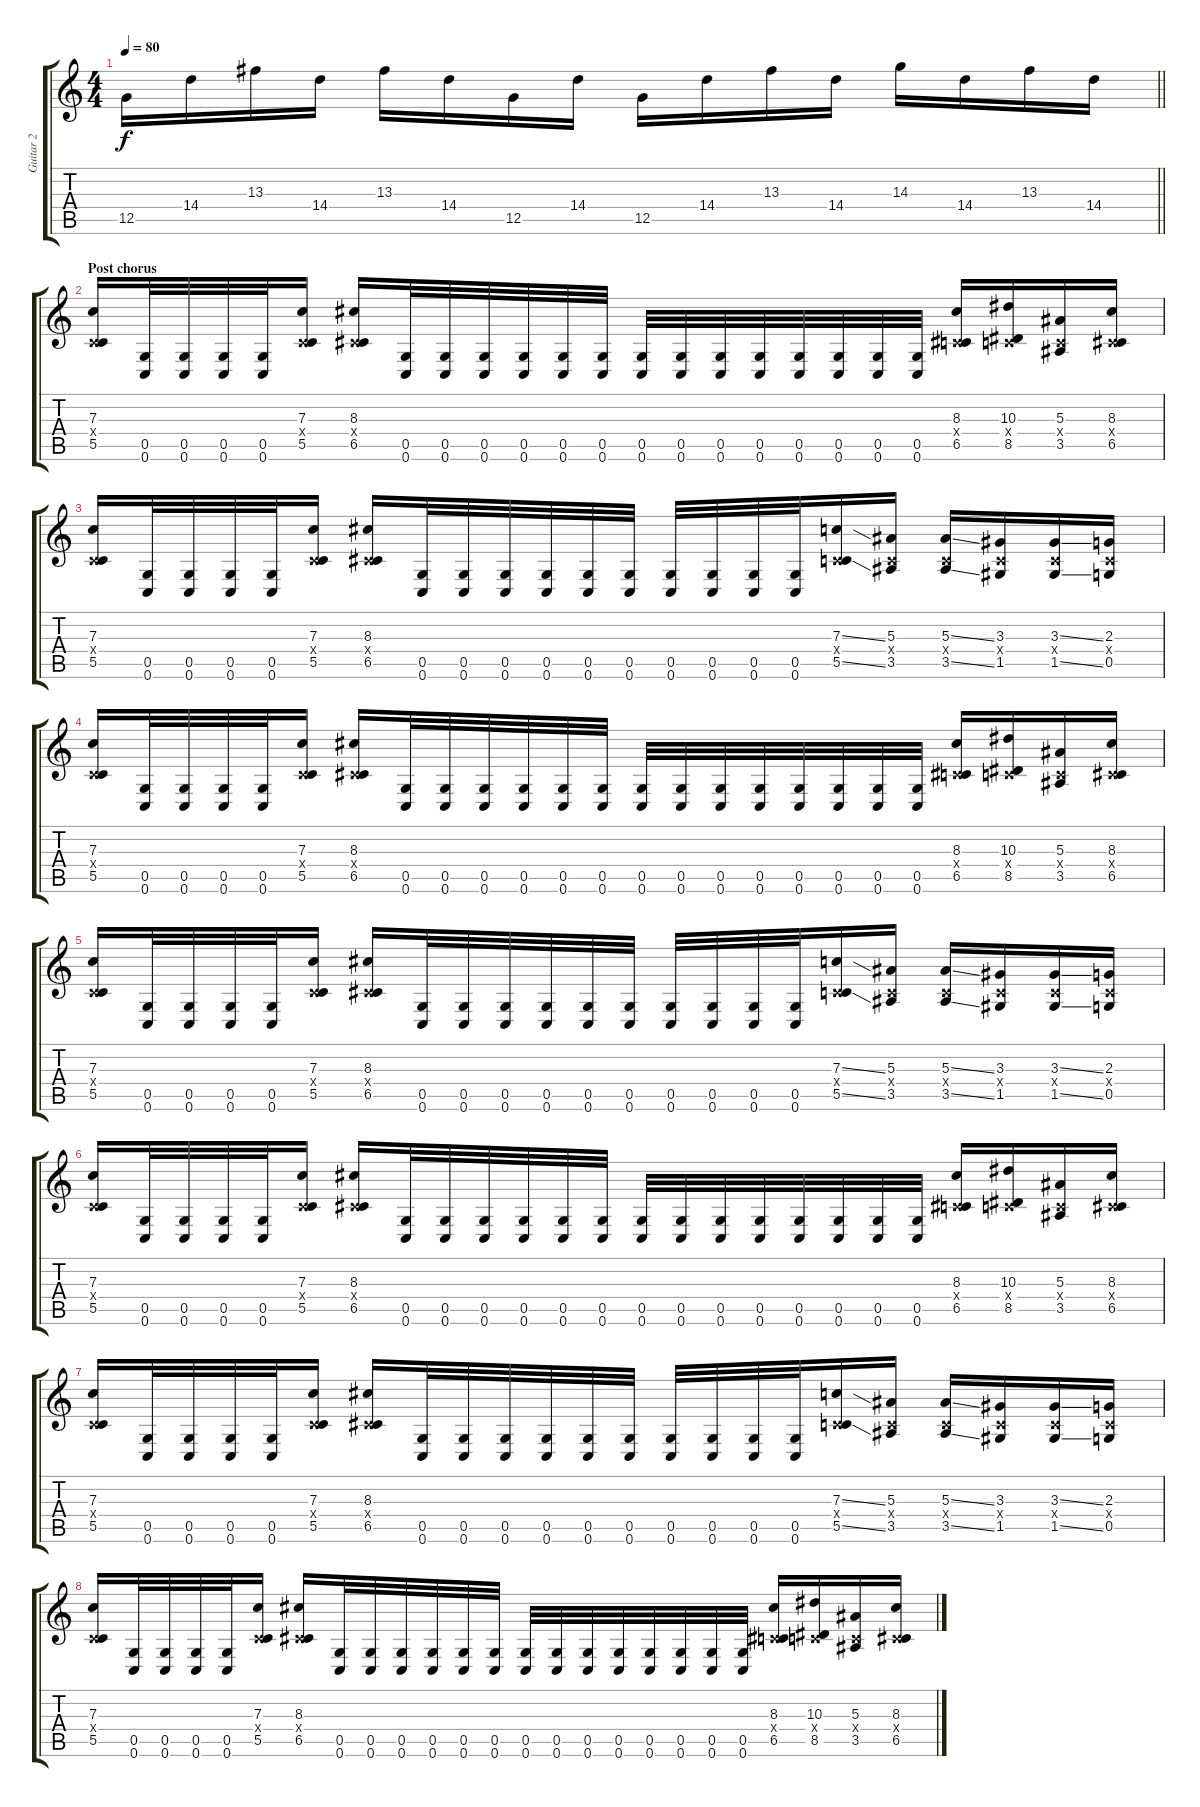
\track ("Guitar 2" "Guitar 2") {instrument distortionguitar}
\staff {score tabs}
\tuning (D4 A3 F3 C3 G2 C2) {hide}
\ts (4 4)
\tempo 80
\clef g2
\barLineRight lightlight
\ks c
12.5.16{dy f} 14.4.16 13.3.16 14.4.16 13.3.16 14.4.16 12.5.16 14.4.16 12.5.16 14.4.16 13.3.16 14.4.16 14.3.16 14.4.16 13.3.16 14.4.16 |
\section ("" "Post chorus")
(7.3 0.4{x} 5.5).16{instrument distortionguitar} (0.5 0.6).32 (0.5 0.6).32 (0.5 0.6).32 (0.5 0.6).32 (7.3 0.4{x} 5.5).16 (8.3 0.4{x} 6.5).16 (0.5 0.6).32 (0.5 0.6).32 (0.5 0.6).32 (0.5 0.6).32 (0.5 0.6).32 (0.5 0.6).32 (0.5 0.6).32 (0.5 0.6).32 (0.5 0.6).32 (0.5 0.6).32 (0.5 0.6).32 (0.5 0.6).32 (0.5 0.6).32 (0.5 0.6).32 (8.3 0.4{x} 6.5).16 (10.3 0.4{x} 8.5).16 (5.3 0.4{x} 3.5).16 (8.3 0.4{x} 6.5).16 |
(7.3 0.4{x} 5.5).16 (0.5 0.6).32 (0.5 0.6).32 (0.5 0.6).32 (0.5 0.6).32 (7.3 0.4{x} 5.5).16 (8.3 0.4{x} 6.5).16 (0.5 0.6).32 (0.5 0.6).32 (0.5 0.6).32 (0.5 0.6).32 (0.5 0.6).32 (0.5 0.6).32 (0.5 0.6).32 (0.5 0.6).32 (0.5 0.6).32 (0.5 0.6).32 (7.3{ss} 0.4{x} 5.5{ss}).16 (5.3 0.4{x} 3.5).16 (5.3{ss} 0.4{x} 3.5{ss}).16 (3.3 0.4{x} 1.5).16 (3.3{ss} 0.4{x} 1.5{ss}).16 (2.3 0.4{x} 0.5).16 |
(7.3 0.4{x} 5.5).16{instrument distortionguitar} (0.5 0.6).32 (0.5 0.6).32 (0.5 0.6).32 (0.5 0.6).32 (7.3 0.4{x} 5.5).16 (8.3 0.4{x} 6.5).16 (0.5 0.6).32 (0.5 0.6).32 (0.5 0.6).32 (0.5 0.6).32 (0.5 0.6).32 (0.5 0.6).32 (0.5 0.6).32 (0.5 0.6).32 (0.5 0.6).32 (0.5 0.6).32 (0.5 0.6).32 (0.5 0.6).32 (0.5 0.6).32 (0.5 0.6).32 (8.3 0.4{x} 6.5).16 (10.3 0.4{x} 8.5).16 (5.3 0.4{x} 3.5).16 (8.3 0.4{x} 6.5).16 |
(7.3 0.4{x} 5.5).16 (0.5 0.6).32 (0.5 0.6).32 (0.5 0.6).32 (0.5 0.6).32 (7.3 0.4{x} 5.5).16 (8.3 0.4{x} 6.5).16 (0.5 0.6).32 (0.5 0.6).32 (0.5 0.6).32 (0.5 0.6).32 (0.5 0.6).32 (0.5 0.6).32 (0.5 0.6).32 (0.5 0.6).32 (0.5 0.6).32 (0.5 0.6).32 (7.3{ss} 0.4{x} 5.5{ss}).16 (5.3 0.4{x} 3.5).16 (5.3{ss} 0.4{x} 3.5{ss}).16 (3.3 0.4{x} 1.5).16 (3.3{ss} 0.4{x} 1.5{ss}).16 (2.3 0.4{x} 0.5).16 |
(7.3 0.4{x} 5.5).16{instrument distortionguitar} (0.5 0.6).32 (0.5 0.6).32 (0.5 0.6).32 (0.5 0.6).32 (7.3 0.4{x} 5.5).16 (8.3 0.4{x} 6.5).16 (0.5 0.6).32 (0.5 0.6).32 (0.5 0.6).32 (0.5 0.6).32 (0.5 0.6).32 (0.5 0.6).32 (0.5 0.6).32 (0.5 0.6).32 (0.5 0.6).32 (0.5 0.6).32 (0.5 0.6).32 (0.5 0.6).32 (0.5 0.6).32 (0.5 0.6).32 (8.3 0.4{x} 6.5).16 (10.3 0.4{x} 8.5).16 (5.3 0.4{x} 3.5).16 (8.3 0.4{x} 6.5).16 |
(7.3 0.4{x} 5.5).16 (0.5 0.6).32 (0.5 0.6).32 (0.5 0.6).32 (0.5 0.6).32 (7.3 0.4{x} 5.5).16 (8.3 0.4{x} 6.5).16 (0.5 0.6).32 (0.5 0.6).32 (0.5 0.6).32 (0.5 0.6).32 (0.5 0.6).32 (0.5 0.6).32 (0.5 0.6).32 (0.5 0.6).32 (0.5 0.6).32 (0.5 0.6).32 (7.3{ss} 0.4{x} 5.5{ss}).16 (5.3 0.4{x} 3.5).16 (5.3{ss} 0.4{x} 3.5{ss}).16 (3.3 0.4{x} 1.5).16 (3.3{ss} 0.4{x} 1.5{ss}).16 (2.3 0.4{x} 0.5).16 |
(7.3 0.4{x} 5.5).16{instrument distortionguitar} (0.5 0.6).32 (0.5 0.6).32 (0.5 0.6).32 (0.5 0.6).32 (7.3 0.4{x} 5.5).16 (8.3 0.4{x} 6.5).16 (0.5 0.6).32 (0.5 0.6).32 (0.5 0.6).32 (0.5 0.6).32 (0.5 0.6).32 (0.5 0.6).32 (0.5 0.6).32 (0.5 0.6).32 (0.5 0.6).32 (0.5 0.6).32 (0.5 0.6).32 (0.5 0.6).32 (0.5 0.6).32 (0.5 0.6).32 (8.3 0.4{x} 6.5).16 (10.3 0.4{x} 8.5).16 (5.3 0.4{x} 3.5).16 (8.3 0.4{x} 6.5).16
